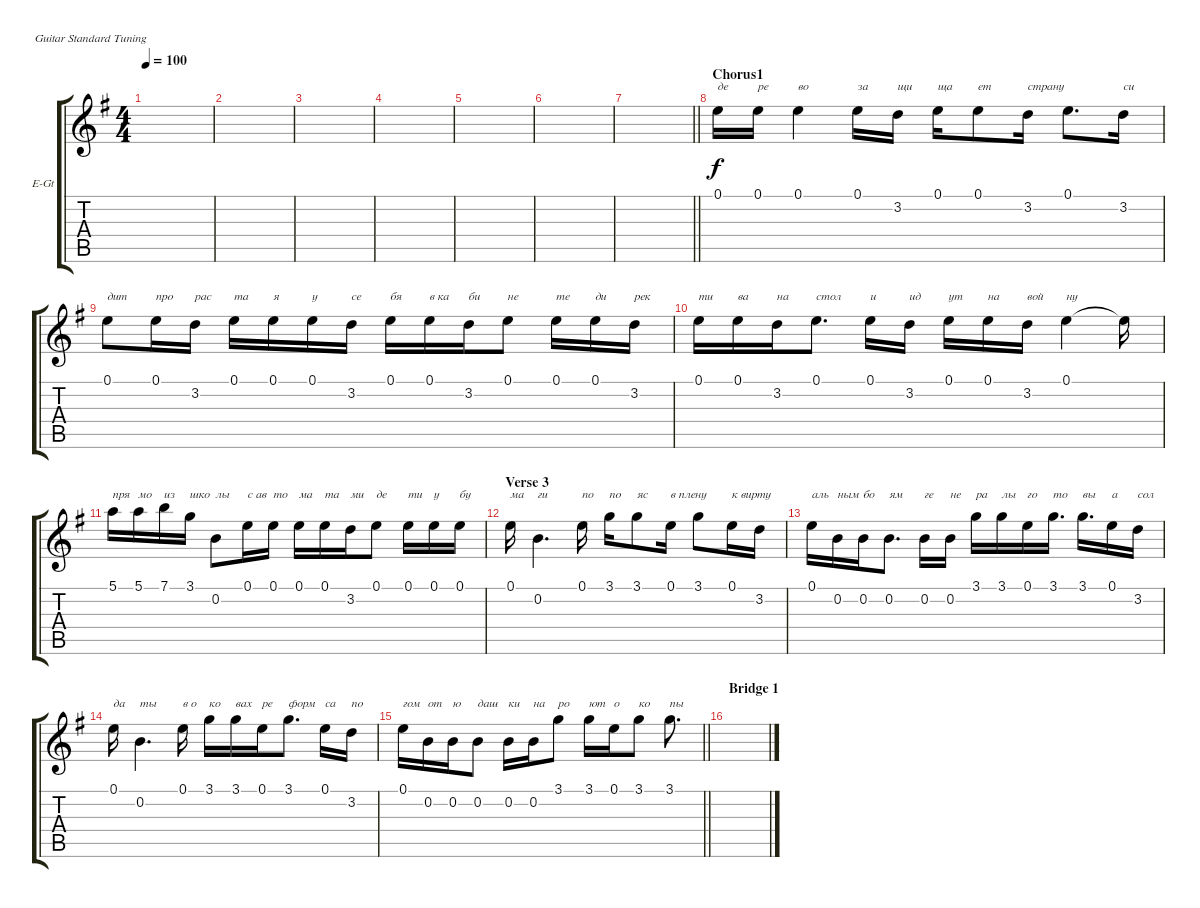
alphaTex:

\bracketExtendMode groupsimilarinstruments
\firstSystemTrackNameOrientation horizontal
\otherSystemsTrackNameOrientation horizontal
\track ("vocal 1" "E-Gt") {instrument electricguitarclean}
\staff {score tabs}
\tuning (E4 B3 G3 D3 A2 E2)
\ts (4 4)
\tempo 100
\clef g2
\scale
0.333333
\ks eminor
|
\scale
0.333333 |
\scale
0.333333 |
\scale
0.333333 |
\scale
0.333333 |
\scale
0.333333 |
\scale
0.333333
\barLineRight lightlight
|
\section ("" "Chorus1")
\scale
0.333333 0.1.16{txt "де"} 0.1.16{txt "ре"} 0.1.4{txt "во"} 0.1.16{txt "за"} 3.2.16{txt "щи"} 0.1.16{txt "ща"} 0.1.8{txt "ет"} 3.2.16{txt "страну"} 0.1.8{d} 3.2.16{txt "си"} |
\scale
0.333333 0.1.8{txt "дит"} 0.1.16{txt "про"} 3.2.16{txt "рас"} 0.1.16{txt "та"} 0.1.16{txt "я"} 0.1.16{txt "у"} 3.2.16{txt "се"} 0.1.16{txt "бя"} 0.1.16{txt "в ка"} 3.2.16{txt "би"} 0.1.8{txt "не"} 0.1.16{txt "те"} 0.1.16{txt "ди"} 3.2.16{txt "рек"} |
\scale
0.333333 0.1.16{txt "ти"} 0.1.16{txt "ва"} 3.2.16{txt "на"} 0.1.8{d txt "стол"} 0.1.16{txt "и "} 3.2.16{txt "ид"} 0.1.16{txt "ут"} 0.1.16{txt "на"} 3.2.16{txt "вой"} 0.1.4{txt "ну"} 0.1{t}.16 |
\scale
0.333333 5.1.16{txt "пря"} 5.1.16{txt "мо"} 7.1.16{txt "из"} 3.1.16{txt "шко"} 0.2.8{txt "лы"} 0.1.16{txt "с ав"} 0.1.16{txt "то"} 0.1.16{txt "ма"} 0.1.16{txt "та"} 3.2.16{txt "ми"} 0.1.8{txt "де"} 0.1.16{txt "ти"} 0.1.16{txt "у"} 0.1.16{txt "бу"} |
\section ("" "Verse 3")
\scale
0.333333 0.1.16{txt "ма"} 0.2.4{d txt "ги"} 0.1.16{txt "по "} 3.1.16{txt "по"} 3.1.8{txt "яс"} 0.1.16{txt "в плену"} 3.1.8 0.1.16{txt "к вирту"} 3.2.16 |
\scale
0.333333 0.1.16{txt "аль"} 0.2.16{txt "ным"} 0.2.16{txt "бо"} 0.2.8{d txt "ям"} 0.2.16{txt "ге"} 0.2.16{txt "не"} 3.1.16{txt "ра"} 3.1.16{txt "лы"} 0.1.16{txt "го"} 3.1.16{d txt "то"} 3.1.16{d txt "вы"} 0.1.16{txt "а"} 3.2.16{txt "сол"} |
\scale
0.333333 0.1.16{txt "да"} 0.2.4{d txt "ты"} 0.1.16{txt "в о"} 3.1.16{txt "ко"} 3.1.16{txt "вах"} 0.1.16{txt "ре"} 3.1.8{d txt "форм"} 0.1.16{txt "са"} 3.2.16{txt "по"} |
\scale
0.333333
\barLineRight lightlight
0.1.16{txt "гом"} 0.2.16{txt "от"} 0.2.16{txt "ю"} 0.2.8{txt "даш"} 0.2.16{txt "ки"} 0.2.16{txt "на"} 3.1.8{txt "ро"} 3.1.16{txt "ют"} 0.1.16{txt "о"} 3.1.8{txt "ко"} 3.1.8{d txt "пы"} |
\section ("" "Bridge 1")
\scale
0.333333
